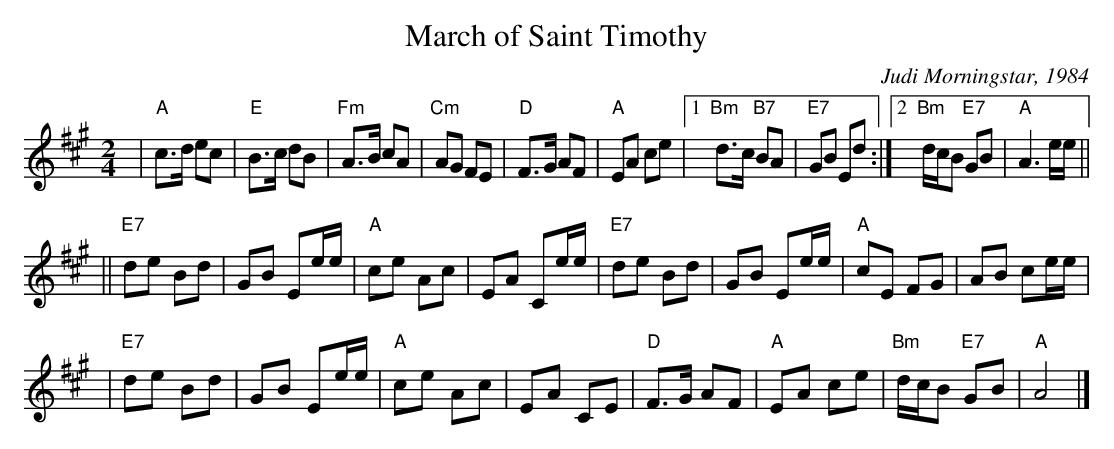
X:1
T: March of Saint Timothy
C: Judi Morningstar, 1984
M: 2/4
L: 1/4
K: A
| "A"c3/4d/4 e/c/ | "E"B3/4c/4 d/B/ \
| "Fm"A3/4B/4 c/A/ | "Cm"A/G/ F/E/ \
| "D"F3/4G/4 A/F/ | "A"E/A/ c/e/ \
|[1"Bm"d3/4c/4 "B7"B/A/ | "E7"G/B/ E/d/ \
:|2"Bm"d/4c/4B/ "E7"G/B/ | "A"A3/e/4e/4 ||
|| "E7"d/e/ B/d/ | G/B/ E/e/4e/4 \
| "A"c/e/ A/c/ | E/A/ C/e/4e/4 \
| "E7"d/e/ B/d/ | G/B/ E/e/4e/4 \
| "A"c/E/ F/G/ | A/B/ c/e/4e/4 |
| "E7"d/e/ B/d/ | G/B/ E/e/4e/4 \
| "A"c/e/ A/c/ | E/A/ C/E/ \
| "D"F3/4G/4 A/F/ | "A"E/A/ c/e/ \
| "Bm"d/4c/4B/ "E7"G/B/ | "A"A2 |]
